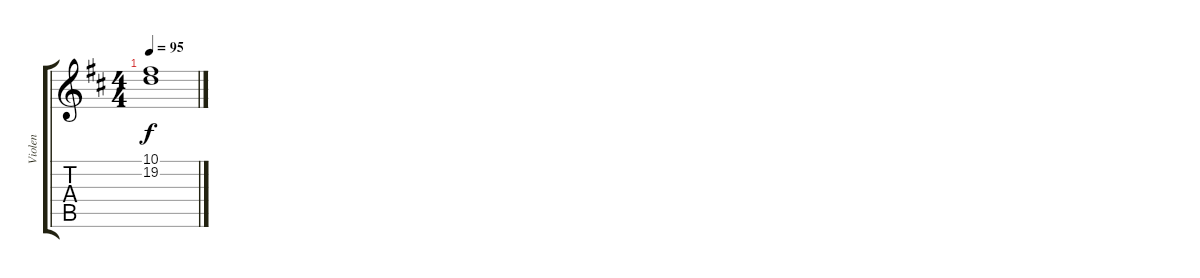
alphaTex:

\track ("Violen" "Violen") {instrument stringensemble2}
\staff {score tabs}
\tuning (E4 B3 G3 D3 A2 E2) {hide}
\ts (4 4)
\tempo 95
\clef g2
\ks d
(10.1 19.2).1{dy f}
